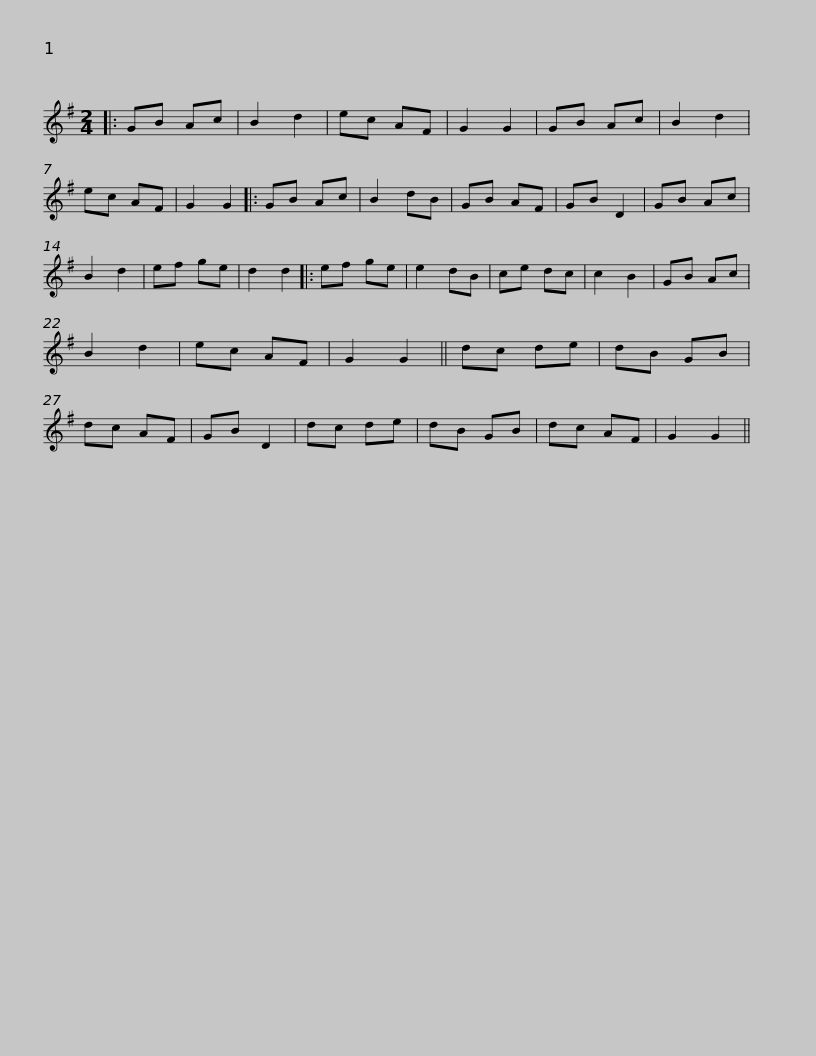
X:1
L:1/8
M:2/4
I:linebreak $
K:G
V:1 treble
V:1
|: GB Ac | B2 d2 | ec AF | G2 G2 | GB Ac | %5
 B2 d2 | ec AF | G2 G2 |: GB Ac | B2 dB | %10
 GB AF | GB D2 |$ GB Ac | B2 d2 | ef ge | %15
 d2 d2 |: ef ge | e2 dB | ce dc | c2 B2 | %20
 GB Ac | B2 d2 | ec AF | G2 G2 || dc de |$ %25
 dB GB | dc AF | GB D2 | dc de | dB GB | %30
 dc AF | G2 G2 || %32
